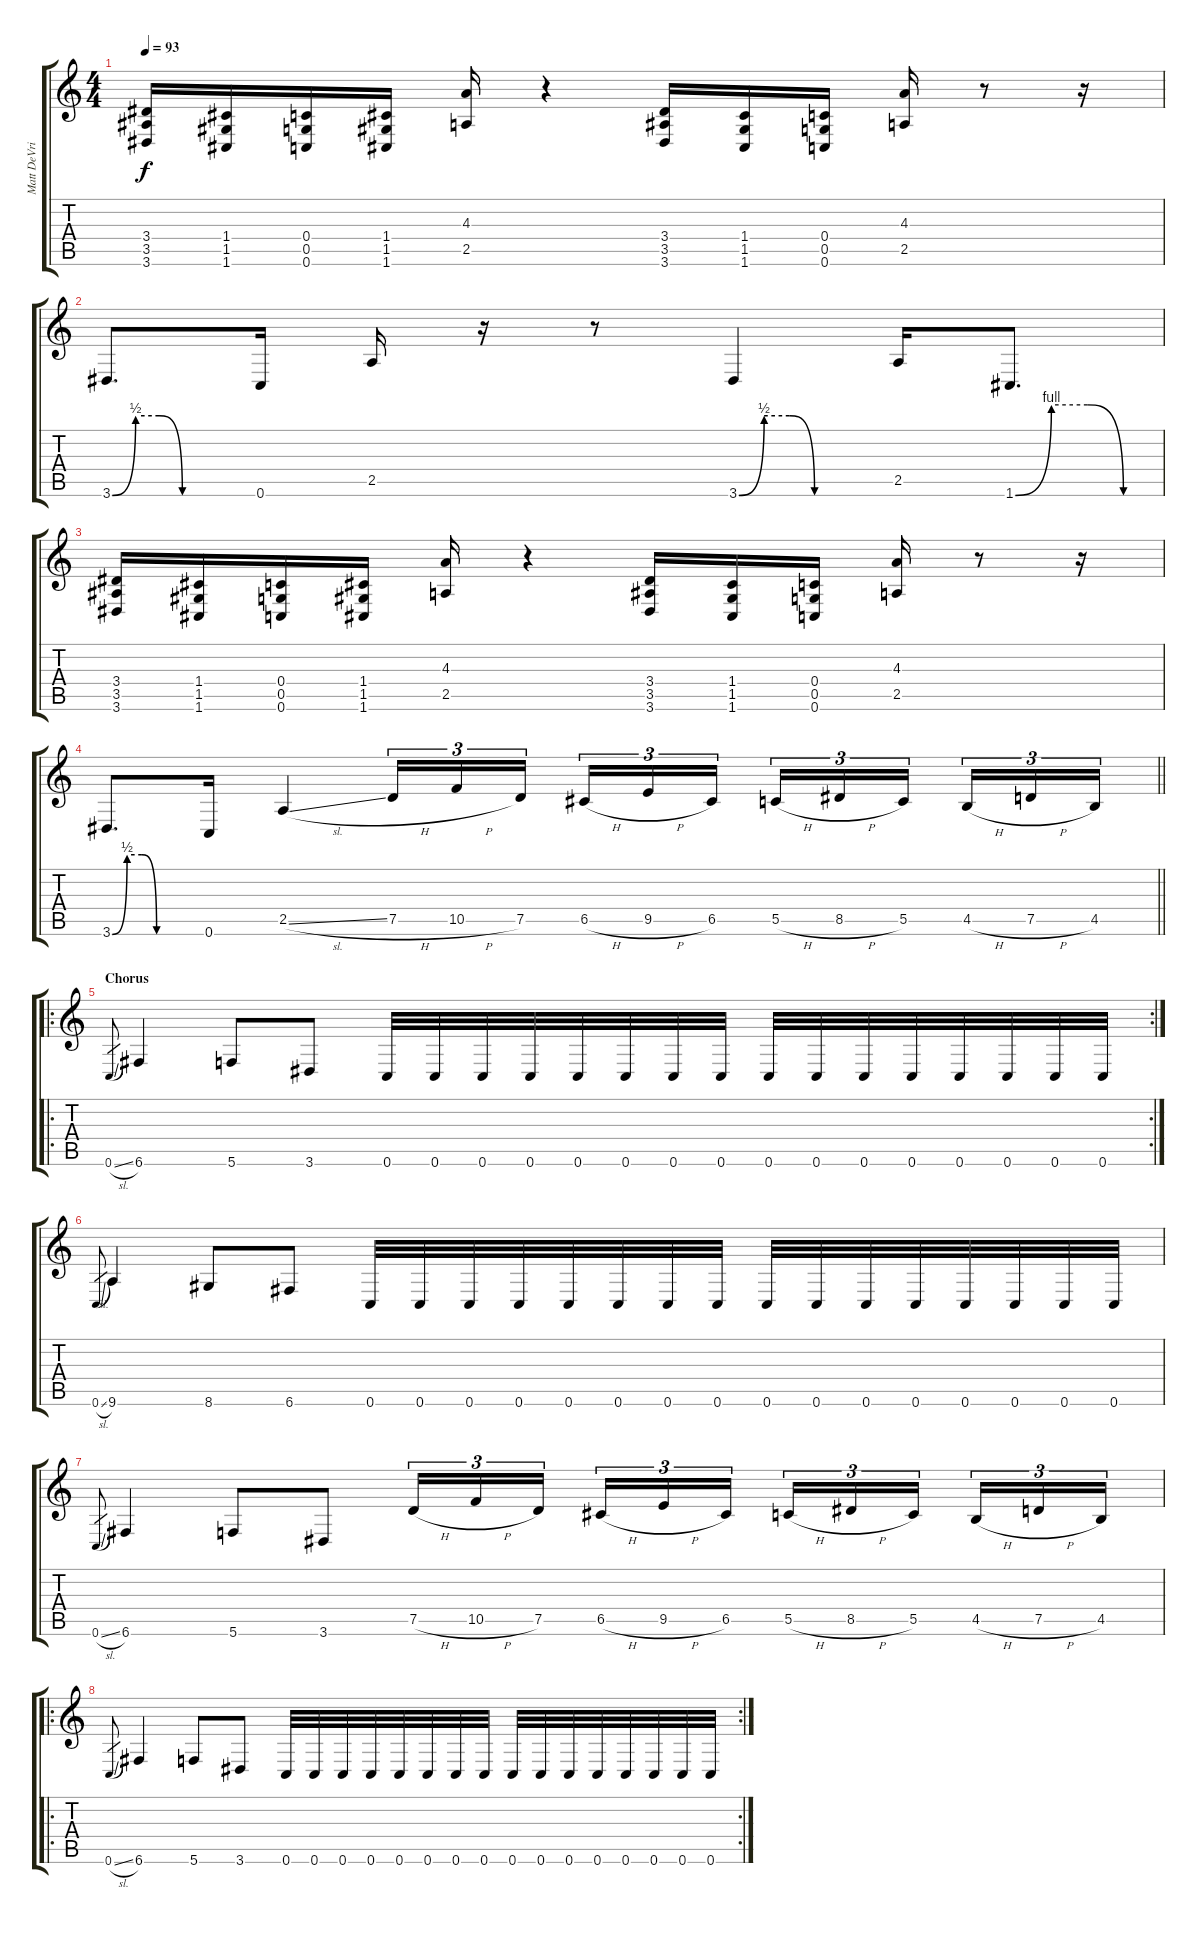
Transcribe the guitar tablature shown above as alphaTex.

\track ("Matt DeVries" "Matt DeVri") {instrument distortionguitar}
\staff {score tabs}
\tuning (D4 A3 F3 C3 G2 C2) {hide}
\ts (4 4)
\tempo 93
\clef g2
\ks c
(3.4 3.5 3.6).16{dy f} (1.4 1.5 1.6).16 (0.4 0.5 0.6).16 (1.4 1.5 1.6).16 (4.3 2.5).16 r.4 (3.4 3.5 3.6).16 (1.4 1.5 1.6).16 (0.4 0.5 0.6).16 (4.3 2.5).16 r.8 r.16 |
3.6{be (custom 0 0 10 2 20 2 30 0 60 0)}.8{d} 0.6.16 2.5.16 r.16 r.8 3.6{be (custom 0 0 10 2 20 2 30 0 60 0)}.4 2.5.16 1.6{be (custom 0 0 15 4 30 4 45 0 60 0)}.8{d} |
(3.4 3.5 3.6).16 (1.4 1.5 1.6).16 (0.4 0.5 0.6).16 (1.4 1.5 1.6).16 (4.3 2.5).16 r.4 (3.4 3.5 3.6).16 (1.4 1.5 1.6).16 (0.4 0.5 0.6).16 (4.3 2.5).16 r.8 r.16 |
\barLineRight lightlight
3.6{be (custom 0 0 10 2 20 2 30 0 60 0)}.8{d} 0.6.16 2.5{sl}.4 7.5{h}.16{tu (3 2)} 10.5{h}.16{tu (3 2)} 7.5.16{tu (3 2) beam splitsecondary} 6.5{h}.16{tu (3 2)} 9.5{h}.16{tu (3 2)} 6.5.16{tu (3 2)} 5.5{h}.16{tu (3 2)} 8.5{h}.16{tu (3 2)} 5.5.16{tu (3 2) beam splitsecondary} 4.5{h}.16{tu (3 2)} 7.5{h}.16{tu (3 2)} 4.5.16{tu (3 2)} |
\ro
\rc 2
\section ("" "Chorus")
0.6{sl}.8{gr} 6.6.4 5.6.8 3.6.8 0.6.32 0.6.32 0.6.32 0.6.32 0.6.32 0.6.32 0.6.32 0.6.32 0.6.32 0.6.32 0.6.32 0.6.32 0.6.32 0.6.32 0.6.32 0.6.32 |
0.6{sl}.8{gr} 9.6.4 8.6.8 6.6.8 0.6.32 0.6.32 0.6.32 0.6.32 0.6.32 0.6.32 0.6.32 0.6.32 0.6.32 0.6.32 0.6.32 0.6.32 0.6.32 0.6.32 0.6.32 0.6.32 |
0.6{sl}.8{gr} 6.6.4 5.6.8 3.6.8 7.5{h}.16{tu (3 2)} 10.5{h}.16{tu (3 2)} 7.5.16{tu (3 2) beam splitsecondary} 6.5{h}.16{tu (3 2)} 9.5{h}.16{tu (3 2)} 6.5.16{tu (3 2)} 5.5{h}.16{tu (3 2)} 8.5{h}.16{tu (3 2)} 5.5.16{tu (3 2) beam splitsecondary} 4.5{h}.16{tu (3 2)} 7.5{h}.16{tu (3 2)} 4.5.16{tu (3 2)} |
\ro
\rc 2
0.6{sl}.8{gr} 6.6.4 5.6.8 3.6.8 0.6.32 0.6.32 0.6.32 0.6.32 0.6.32 0.6.32 0.6.32 0.6.32 0.6.32 0.6.32 0.6.32 0.6.32 0.6.32 0.6.32 0.6.32 0.6.32
